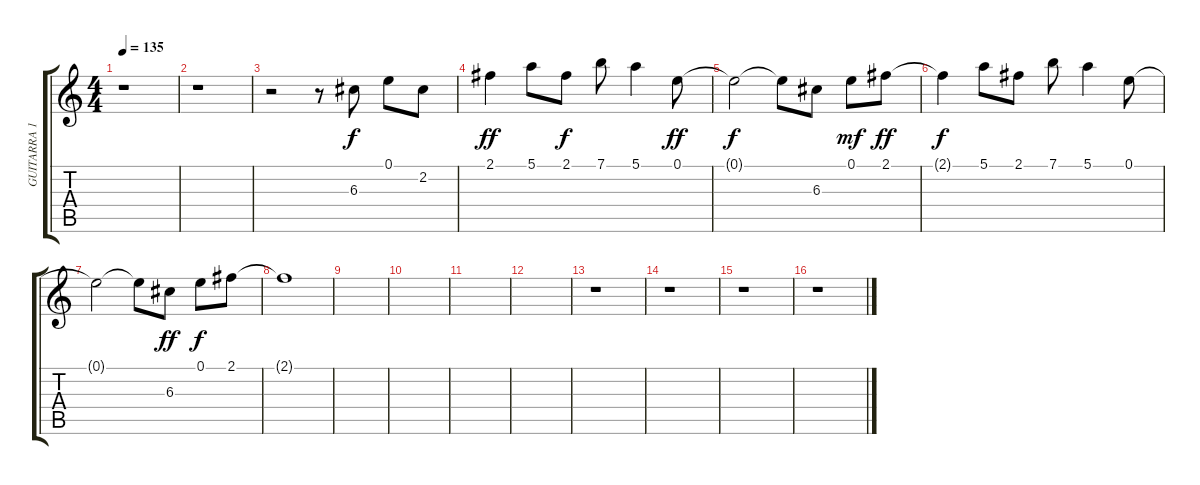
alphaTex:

\track ("GUITARRA 1" "GUITARRA 1") {instrument overdrivenguitar}
\staff {score tabs}
\tuning (E4 B3 G3 D3 A2 E2) {hide}
\ts (4 4)
\tempo 135
\clef g2
\ks c
r.1{dy f} |
r.1 |
r.2 r.8 6.3.8 0.1.8 2.2.8 |
2.1.4{dy ff} 5.1.8 2.1.8{dy f} 7.1.8 5.1.4 0.1.8{dy ff} |
0.1{t}.2{dy f} 0.1{t}.8 6.3.8 0.1.8{dy mf} 2.1.8{dy ff} |
2.1{t}.4{dy f} 5.1.8 2.1.8 7.1.8 5.1.4 0.1.8 |
0.1{t}.2 0.1{t}.8 6.3.8{dy ff} 0.1.8{dy f} 2.1.8 |
2.1{t}.1 |
|
|
|
|
r.1 |
r.1 |
r.1 |
r.1
